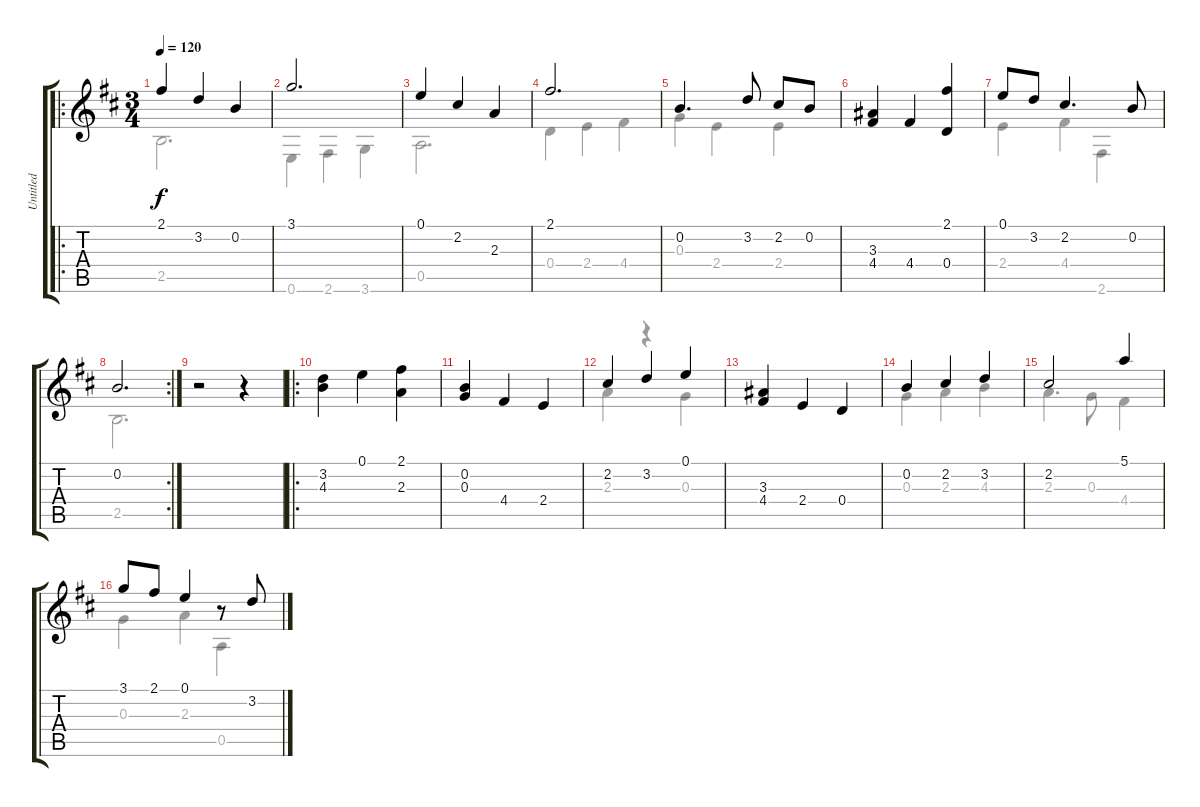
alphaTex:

\track ("Untitled" "Untitled") {instrument acousticguitarnylon}
\staff {score tabs}
\tuning (E4 B3 G3 D3 A2 E2) {hide}
\voice
\ro
\ts (3 4)
\tempo 120
\clef g2
\ks d
2.1.4{dy f instrument acousticguitarnylon} 3.2.4 0.2.4 |
3.1.2{d} |
0.1.4 2.2.4 2.3.4 |
2.1.2{d} |
0.2.4{d} 3.2.8 2.2.8 0.2.8 |
(3.3 4.4).4 4.4.4 (2.1 0.4).4 |
0.1.8 3.2.8 2.2.4{d} 0.2.8 |
\rc 2
0.2.2{d} |
r.2 r.4 |
\ro
(3.2 4.3).4 0.1.4 (2.1 2.3).4 |
(0.2 0.3).4 4.4.4 2.4.4 |
2.2.4 3.2.4 0.1.4 |
(3.3 4.4).4 2.4.4 0.4.4 |
0.2.4 2.2.4 3.2.4 |
2.2.2 5.1.4 |
3.1.8 2.1.8 0.1.4 r.8 3.2.8
\voice
\clef g2
\ottava regular
\simile none
\ks d
2.5.2{d dy f} |
0.6.4 2.6.4 3.6.4 |
0.5.2{d} |
0.4.4 2.4.4 4.4.4 |
0.3.4 2.4.4 2.4.4 |
|
2.4.4 4.4.4 2.6.4 |
2.5.2{d} |
|
|
|
2.3.4 r.4 0.3.4 |
|
0.3.4 2.3.4 4.3.4 |
2.3.4{d} 0.3.8 4.4.4 |
0.3.4 2.3.4 0.5.4
